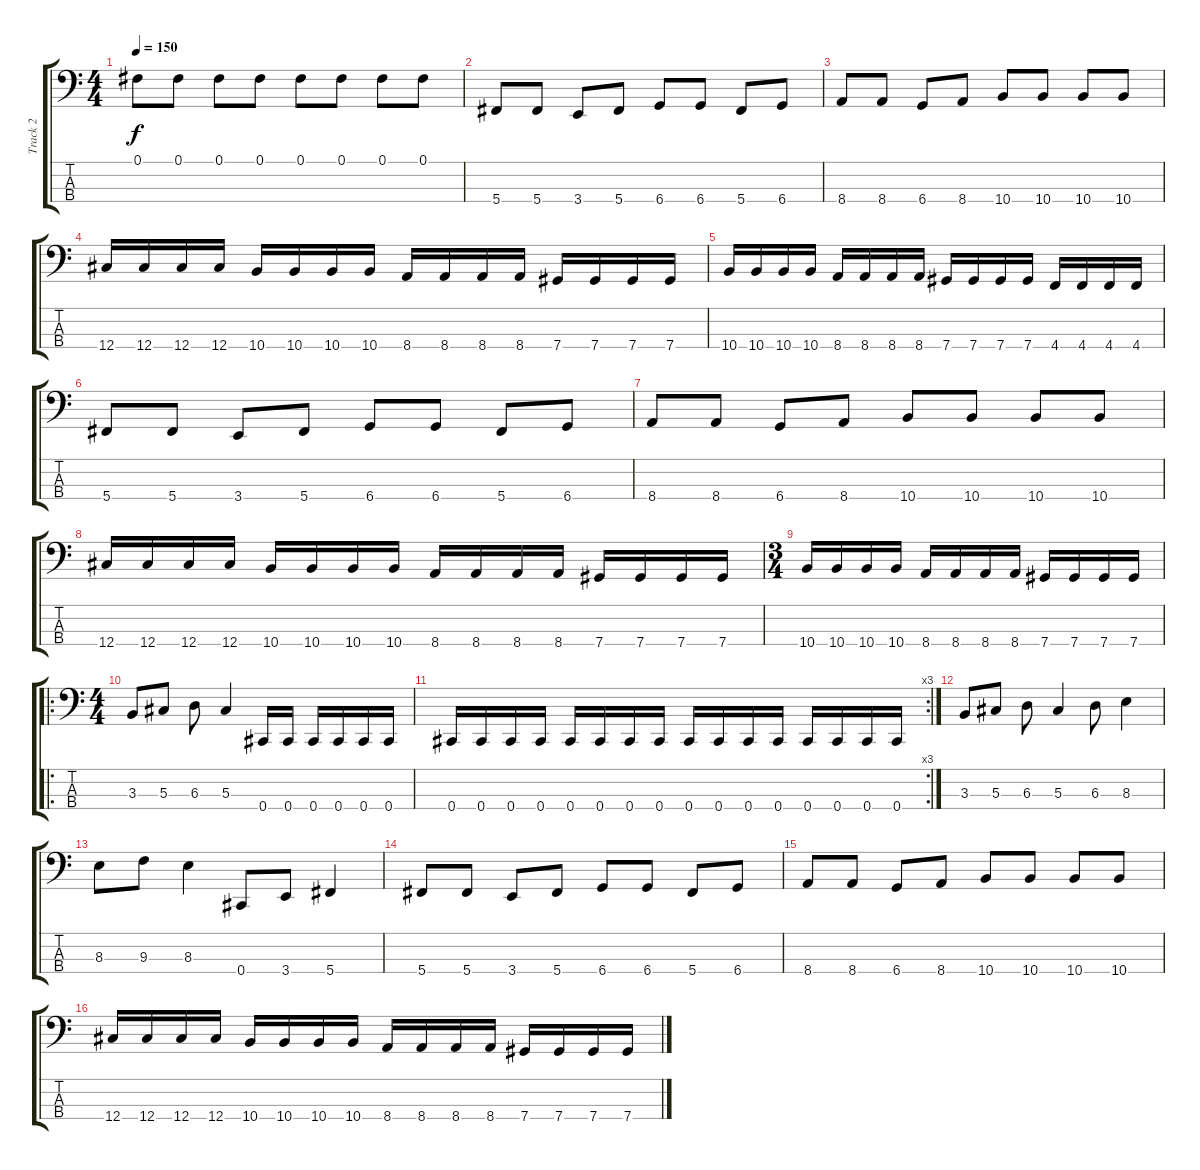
\track ("Track 2" "Track 2") {solo instrument electricbasspick}
\staff {score tabs}
\tuning (Gb2 Db2 Ab1 Db1) {hide}
\ts (4 4)
\tempo 150
\clef f4
\ks c
0.1.8{dy f} 0.1.8 0.1.8 0.1.8 0.1.8 0.1.8 0.1.8 0.1.8 |
5.4.8 5.4.8 3.4.8 5.4.8 6.4.8 6.4.8 5.4.8 6.4.8 |
8.4.8 8.4.8 6.4.8 8.4.8 10.4.8 10.4.8 10.4.8 10.4.8 |
12.4.16 12.4.16 12.4.16 12.4.16 10.4.16 10.4.16 10.4.16 10.4.16 8.4.16 8.4.16 8.4.16 8.4.16 7.4.16 7.4.16 7.4.16 7.4.16 |
10.4.16 10.4.16 10.4.16 10.4.16 8.4.16 8.4.16 8.4.16 8.4.16 7.4.16 7.4.16 7.4.16 7.4.16 4.4.16 4.4.16 4.4.16 4.4.16 |
5.4.8 5.4.8 3.4.8 5.4.8 6.4.8 6.4.8 5.4.8 6.4.8 |
8.4.8 8.4.8 6.4.8 8.4.8 10.4.8 10.4.8 10.4.8 10.4.8 |
12.4.16 12.4.16 12.4.16 12.4.16 10.4.16 10.4.16 10.4.16 10.4.16 8.4.16 8.4.16 8.4.16 8.4.16 7.4.16 7.4.16 7.4.16 7.4.16 |
\ts (3 4)
10.4.16 10.4.16 10.4.16 10.4.16 8.4.16 8.4.16 8.4.16 8.4.16 7.4.16 7.4.16 7.4.16 7.4.16 |
\ro
\ts (4 4)
3.3.8 5.3.8 6.3.8 5.3.4 0.4.16 0.4.16 0.4.16 0.4.16 0.4.16 0.4.16 |
\rc 3
0.4.16 0.4.16 0.4.16 0.4.16 0.4.16 0.4.16 0.4.16 0.4.16 0.4.16 0.4.16 0.4.16 0.4.16 0.4.16 0.4.16 0.4.16 0.4.16 |
3.3.8 5.3.8 6.3.8 5.3.4 6.3.8 8.3.4 |
8.3.8 9.3.8 8.3.4 0.4.8 3.4.8 5.4.4 |
5.4.8 5.4.8 3.4.8 5.4.8 6.4.8 6.4.8 5.4.8 6.4.8 |
8.4.8 8.4.8 6.4.8 8.4.8 10.4.8 10.4.8 10.4.8 10.4.8 |
12.4.16 12.4.16 12.4.16 12.4.16 10.4.16 10.4.16 10.4.16 10.4.16 8.4.16 8.4.16 8.4.16 8.4.16 7.4.16 7.4.16 7.4.16 7.4.16
